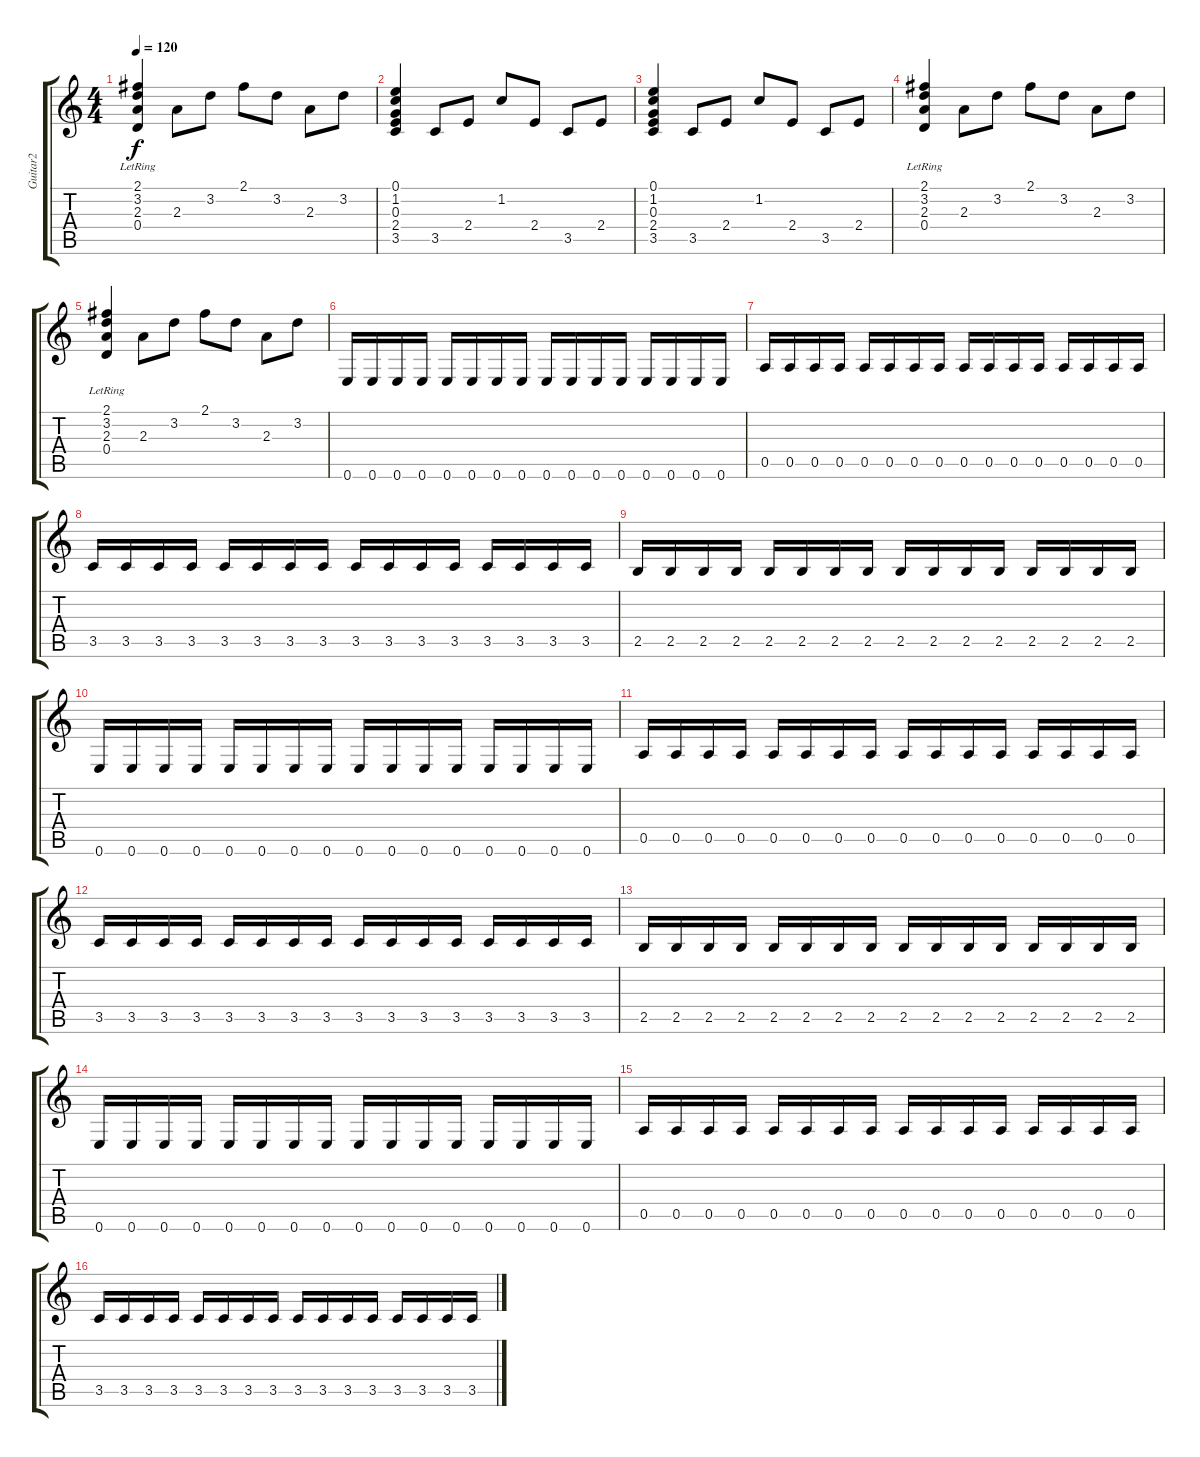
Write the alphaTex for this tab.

\track ("Guitar2" "Guitar2") {instrument electricguitarclean}
\staff {score tabs}
\tuning (E4 B3 G3 D3 A2 E2) {hide}
\ts (4 4)
\tempo 120
\clef g2
\ks c
(2.1 3.2 2.3 0.4{lr}).4{dy f} 2.3.8 3.2.8 2.1.8 3.2.8 2.3.8 3.2.8 |
(0.1 1.2 0.3 2.4 3.5).4 3.5.8 2.4.8 1.2.8 2.4.8 3.5.8 2.4.8 |
(0.1 1.2 0.3 2.4 3.5).4 3.5.8 2.4.8 1.2.8 2.4.8 3.5.8 2.4.8 |
(2.1 3.2 2.3 0.4{lr}).4 2.3.8 3.2.8 2.1.8 3.2.8 2.3.8 3.2.8 |
(2.1 3.2 2.3 0.4{lr}).4 2.3.8 3.2.8 2.1.8 3.2.8 2.3.8 3.2.8 |
0.6.16 0.6.16 0.6.16 0.6.16 0.6.16 0.6.16 0.6.16 0.6.16 0.6.16 0.6.16 0.6.16 0.6.16 0.6.16 0.6.16 0.6.16 0.6.16 |
0.5.16 0.5.16 0.5.16 0.5.16 0.5.16 0.5.16 0.5.16 0.5.16 0.5.16 0.5.16 0.5.16 0.5.16 0.5.16 0.5.16 0.5.16 0.5.16 |
3.5.16 3.5.16 3.5.16 3.5.16 3.5.16 3.5.16 3.5.16 3.5.16 3.5.16 3.5.16 3.5.16 3.5.16 3.5.16 3.5.16 3.5.16 3.5.16 |
2.5.16 2.5.16 2.5.16 2.5.16 2.5.16 2.5.16 2.5.16 2.5.16 2.5.16 2.5.16 2.5.16 2.5.16 2.5.16 2.5.16 2.5.16 2.5.16 |
0.6.16 0.6.16 0.6.16 0.6.16 0.6.16 0.6.16 0.6.16 0.6.16 0.6.16 0.6.16 0.6.16 0.6.16 0.6.16 0.6.16 0.6.16 0.6.16 |
0.5.16 0.5.16 0.5.16 0.5.16 0.5.16 0.5.16 0.5.16 0.5.16 0.5.16 0.5.16 0.5.16 0.5.16 0.5.16 0.5.16 0.5.16 0.5.16 |
3.5.16 3.5.16 3.5.16 3.5.16 3.5.16 3.5.16 3.5.16 3.5.16 3.5.16 3.5.16 3.5.16 3.5.16 3.5.16 3.5.16 3.5.16 3.5.16 |
2.5.16 2.5.16 2.5.16 2.5.16 2.5.16 2.5.16 2.5.16 2.5.16 2.5.16 2.5.16 2.5.16 2.5.16 2.5.16 2.5.16 2.5.16 2.5.16 |
0.6.16 0.6.16 0.6.16 0.6.16 0.6.16 0.6.16 0.6.16 0.6.16 0.6.16 0.6.16 0.6.16 0.6.16 0.6.16 0.6.16 0.6.16 0.6.16 |
0.5.16 0.5.16 0.5.16 0.5.16 0.5.16 0.5.16 0.5.16 0.5.16 0.5.16 0.5.16 0.5.16 0.5.16 0.5.16 0.5.16 0.5.16 0.5.16 |
3.5.16 3.5.16 3.5.16 3.5.16 3.5.16 3.5.16 3.5.16 3.5.16 3.5.16 3.5.16 3.5.16 3.5.16 3.5.16 3.5.16 3.5.16 3.5.16
